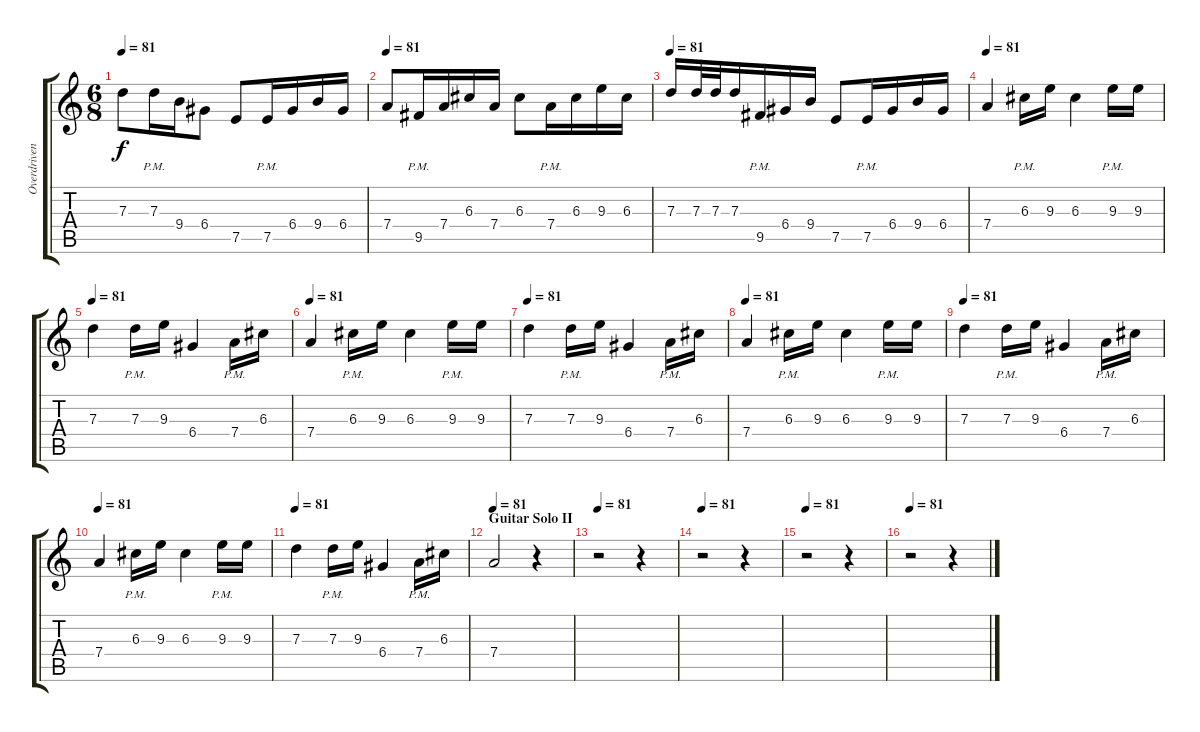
\track ("Overdriven Guitar I" "Overdriven") {instrument overdrivenguitar}
\staff {score tabs}
\tuning (E4 B3 G3 D3 A2 E2) {hide}
\ts (6 8)
\tempo 81
\clef g2
\ks c
7.3.8{dy f} 7.3{pm}.16 9.4.16 6.4.8 7.5.8 7.5{pm}.16 6.4.16 9.4.16 6.4.16 |
\tempo 81
7.4.8 9.5{pm}.16 7.4.16 6.3.16 7.4.16 6.3.8 7.4{pm}.16 6.3.16 9.3.16 6.3.16 |
\tempo 81
7.3.16 7.3.32 7.3.32 7.3.16 9.5{pm}.16 6.4.16 9.4.16 7.5.8 7.5{pm}.16 6.4.16 9.4.16 6.4.16 |
\tempo 81
7.4.4 6.3{pm}.16 9.3.16 6.3.4 9.3{pm}.16 9.3.16 |
\tempo 81
7.3.4 7.3{pm}.16 9.3.16 6.4.4 7.4{pm}.16 6.3.16 |
\tempo 81
7.4.4 6.3{pm}.16 9.3.16 6.3.4 9.3{pm}.16 9.3.16 |
\tempo 81
7.3.4 7.3{pm}.16 9.3.16 6.4.4 7.4{pm}.16 6.3.16 |
\tempo 81
7.4.4 6.3{pm}.16 9.3.16 6.3.4 9.3{pm}.16 9.3.16 |
\tempo 81
7.3.4 7.3{pm}.16 9.3.16 6.4.4 7.4{pm}.16 6.3.16 |
\tempo 81
7.4.4 6.3{pm}.16 9.3.16 6.3.4 9.3{pm}.16 9.3.16 |
\tempo 81
7.3.4 7.3{pm}.16 9.3.16 6.4.4 7.4{pm}.16 6.3.16 |
\section ("" "Guitar Solo II")
\tempo 81
7.4.2{volume 0} r.4 |
\tempo 81
r.2 r.4 |
\tempo 81
r.2 r.4 |
\tempo 81
r.2 r.4 |
\tempo 81
r.2 r.4
